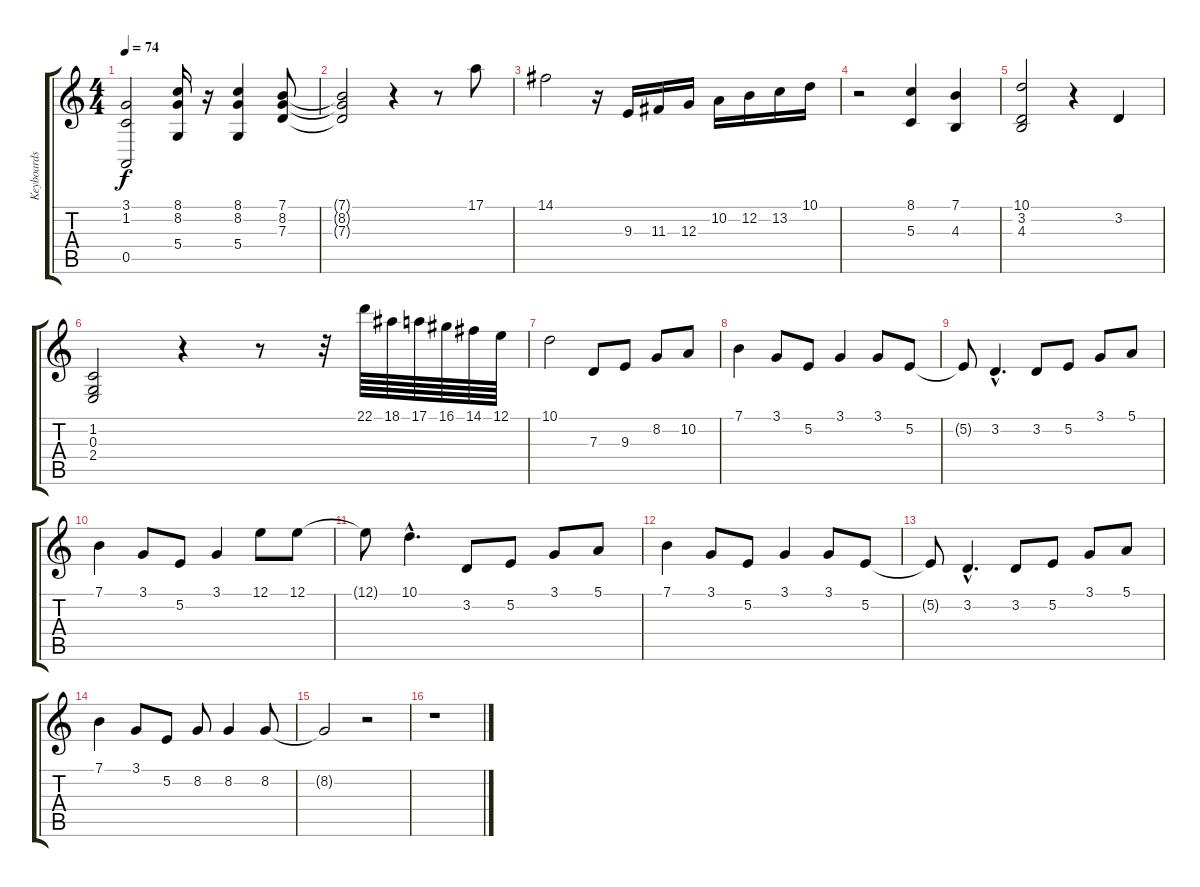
\track ("Keyboards" "Keyboards") {instrument electricgrandpiano}
\staff {score tabs}
\tuning (E4 B3 G3 D3 A2 E2) {hide}
\ts (4 4)
\tempo 74
\clef g2
\ks c
(3.1 1.2 0.5).2{dy f} (8.1 8.2 5.4).16 r.16 (8.1 8.2 5.4).4 (7.1 8.2 7.3).8 |
(7.1{t} 8.2{t} 7.3{t}).2 r.4 r.8 17.1.8 |
14.1.2 r.16 9.3.16 11.3.16 12.3.16 10.2.16 12.2.16 13.2.16 10.1.16 |
r.2 (8.1 5.3).4 (7.1 4.3).4 |
(10.1 3.2 4.3).2 r.4 3.2.4 |
(1.2 0.3 2.4).2 r.4 r.8 r.32 22.1.64 18.1.64 17.1.64 16.1.64 14.1.64 12.1.64 |
10.1.2 7.3.8 9.3.8 8.2.8 10.2.8 |
7.1.4 3.1.8 5.2.8 3.1.4 3.1.8 5.2.8 |
5.2{t}.8 3.2{hac}.4{d} 3.2.8 5.2.8 3.1.8 5.1.8 |
7.1.4 3.1.8 5.2.8 3.1.4 12.1.8 12.1.8 |
12.1{t}.8 10.1{hac}.4{d} 3.2.8 5.2.8 3.1.8 5.1.8 |
7.1.4 3.1.8 5.2.8 3.1.4 3.1.8 5.2.8 |
5.2{t}.8 3.2{hac}.4{d} 3.2.8 5.2.8 3.1.8 5.1.8 |
7.1.4 3.1.8 5.2.8 8.2.8 8.2.4 8.2.8 |
8.2{t}.2 r.2 |
r.1
